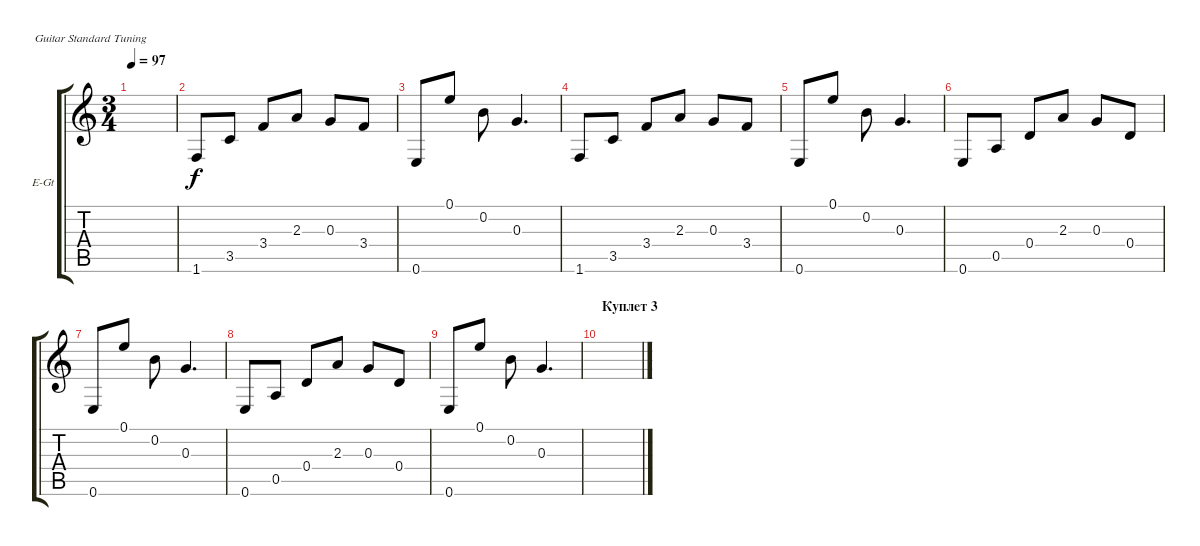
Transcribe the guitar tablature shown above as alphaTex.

\defaultSystemsLayout 4
\bracketExtendMode groupsimilarinstruments
\firstSystemTrackNameOrientation horizontal
\otherSystemsTrackNameOrientation horizontal
\track ("Г. Каспарян" "E-Gt") {instrument electricguitarclean}
\staff {score tabs}
\tuning (E4 B3 G3 D3 A2 E2)
\ts (3 4)
\tempo 97
\clef g2
\ks c
|
1.6.8{dy f} 3.5.8 3.4.8 2.3.8 0.3.8 3.4.8 |
0.6.8 0.1.8 0.2.8 0.3.4{d} |
1.6.8 3.5.8 3.4.8 2.3.8 0.3.8 3.4.8 |
0.6.8 0.1.8 0.2.8 0.3.4{d} |
0.6.8 0.5.8 0.4.8 2.3.8 0.3.8 0.4.8 |
0.6.8 0.1.8 0.2.8 0.3.4{d} |
0.6.8 0.5.8 0.4.8 2.3.8 0.3.8 0.4.8 |
0.6.8 0.1.8 0.2.8 0.3.4{d} |
\section ("" "Куплет 3")
